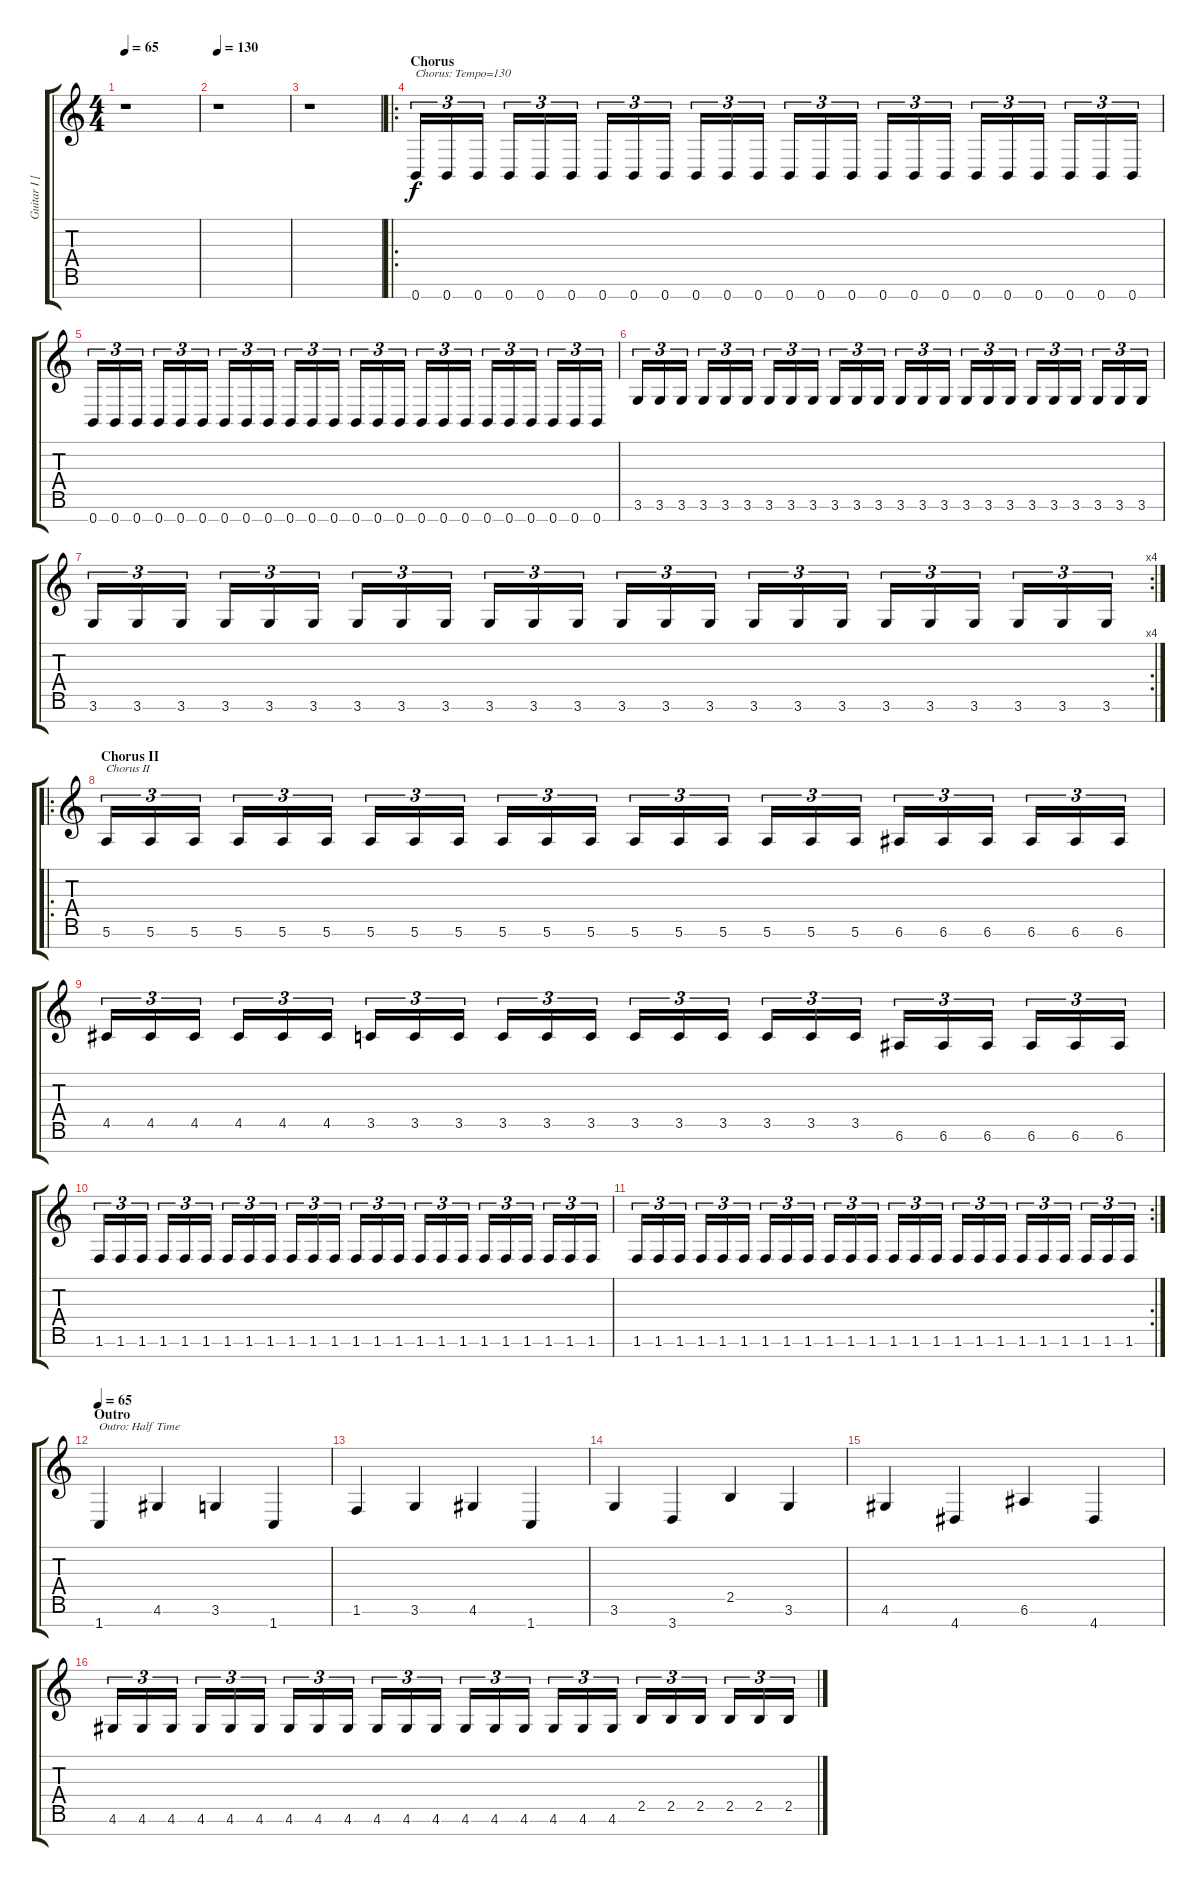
\track ("Guitar I [Insahn]" "Guitar I [") {instrument distortionguitar}
\staff {score tabs}
\tuning (E4 B3 G3 D3 A2 E2 B1) {hide}
\ts (4 4)
\tempo 65
\clef g2
\ks c
r.1{dy f} |
\tempo 130
r.1 |
r.1 |
\ro
\section ("" "Chorus")
0.7.16{tu (3 2) txt "Chorus: Tempo=130"} 0.7.16{tu (3 2)} 0.7.16{tu (3 2)} 0.7.16{tu (3 2)} 0.7.16{tu (3 2)} 0.7.16{tu (3 2)} 0.7.16{tu (3 2)} 0.7.16{tu (3 2)} 0.7.16{tu (3 2)} 0.7.16{tu (3 2)} 0.7.16{tu (3 2)} 0.7.16{tu (3 2)} 0.7.16{tu (3 2)} 0.7.16{tu (3 2)} 0.7.16{tu (3 2)} 0.7.16{tu (3 2)} 0.7.16{tu (3 2)} 0.7.16{tu (3 2)} 0.7.16{tu (3 2)} 0.7.16{tu (3 2)} 0.7.16{tu (3 2)} 0.7.16{tu (3 2)} 0.7.16{tu (3 2)} 0.7.16{tu (3 2)} |
0.7.16{tu (3 2)} 0.7.16{tu (3 2)} 0.7.16{tu (3 2)} 0.7.16{tu (3 2)} 0.7.16{tu (3 2)} 0.7.16{tu (3 2)} 0.7.16{tu (3 2)} 0.7.16{tu (3 2)} 0.7.16{tu (3 2)} 0.7.16{tu (3 2)} 0.7.16{tu (3 2)} 0.7.16{tu (3 2)} 0.7.16{tu (3 2)} 0.7.16{tu (3 2)} 0.7.16{tu (3 2)} 0.7.16{tu (3 2)} 0.7.16{tu (3 2)} 0.7.16{tu (3 2)} 0.7.16{tu (3 2)} 0.7.16{tu (3 2)} 0.7.16{tu (3 2)} 0.7.16{tu (3 2)} 0.7.16{tu (3 2)} 0.7.16{tu (3 2)} |
3.6.16{tu (3 2)} 3.6.16{tu (3 2)} 3.6.16{tu (3 2)} 3.6.16{tu (3 2)} 3.6.16{tu (3 2)} 3.6.16{tu (3 2)} 3.6.16{tu (3 2)} 3.6.16{tu (3 2)} 3.6.16{tu (3 2)} 3.6.16{tu (3 2)} 3.6.16{tu (3 2)} 3.6.16{tu (3 2)} 3.6.16{tu (3 2)} 3.6.16{tu (3 2)} 3.6.16{tu (3 2)} 3.6.16{tu (3 2)} 3.6.16{tu (3 2)} 3.6.16{tu (3 2)} 3.6.16{tu (3 2)} 3.6.16{tu (3 2)} 3.6.16{tu (3 2)} 3.6.16{tu (3 2)} 3.6.16{tu (3 2)} 3.6.16{tu (3 2)} |
\rc 4
3.6.16{tu (3 2)} 3.6.16{tu (3 2)} 3.6.16{tu (3 2)} 3.6.16{tu (3 2)} 3.6.16{tu (3 2)} 3.6.16{tu (3 2)} 3.6.16{tu (3 2)} 3.6.16{tu (3 2)} 3.6.16{tu (3 2)} 3.6.16{tu (3 2)} 3.6.16{tu (3 2)} 3.6.16{tu (3 2)} 3.6.16{tu (3 2)} 3.6.16{tu (3 2)} 3.6.16{tu (3 2)} 3.6.16{tu (3 2)} 3.6.16{tu (3 2)} 3.6.16{tu (3 2)} 3.6.16{tu (3 2)} 3.6.16{tu (3 2)} 3.6.16{tu (3 2)} 3.6.16{tu (3 2)} 3.6.16{tu (3 2)} 3.6.16{tu (3 2)} |
\ro
\section ("" "Chorus II")
5.6.16{tu (3 2) txt "Chorus II"} 5.6.16{tu (3 2)} 5.6.16{tu (3 2)} 5.6.16{tu (3 2)} 5.6.16{tu (3 2)} 5.6.16{tu (3 2)} 5.6.16{tu (3 2)} 5.6.16{tu (3 2)} 5.6.16{tu (3 2)} 5.6.16{tu (3 2)} 5.6.16{tu (3 2)} 5.6.16{tu (3 2)} 5.6.16{tu (3 2)} 5.6.16{tu (3 2)} 5.6.16{tu (3 2)} 5.6.16{tu (3 2)} 5.6.16{tu (3 2)} 5.6.16{tu (3 2)} 6.6.16{tu (3 2)} 6.6.16{tu (3 2)} 6.6.16{tu (3 2)} 6.6.16{tu (3 2)} 6.6.16{tu (3 2)} 6.6.16{tu (3 2)} |
4.5.16{tu (3 2)} 4.5.16{tu (3 2)} 4.5.16{tu (3 2)} 4.5.16{tu (3 2)} 4.5.16{tu (3 2)} 4.5.16{tu (3 2)} 3.5.16{tu (3 2)} 3.5.16{tu (3 2)} 3.5.16{tu (3 2)} 3.5.16{tu (3 2)} 3.5.16{tu (3 2)} 3.5.16{tu (3 2)} 3.5.16{tu (3 2)} 3.5.16{tu (3 2)} 3.5.16{tu (3 2)} 3.5.16{tu (3 2)} 3.5.16{tu (3 2)} 3.5.16{tu (3 2)} 6.6.16{tu (3 2)} 6.6.16{tu (3 2)} 6.6.16{tu (3 2)} 6.6.16{tu (3 2)} 6.6.16{tu (3 2)} 6.6.16{tu (3 2)} |
1.6.16{tu (3 2)} 1.6.16{tu (3 2)} 1.6.16{tu (3 2)} 1.6.16{tu (3 2)} 1.6.16{tu (3 2)} 1.6.16{tu (3 2)} 1.6.16{tu (3 2)} 1.6.16{tu (3 2)} 1.6.16{tu (3 2)} 1.6.16{tu (3 2)} 1.6.16{tu (3 2)} 1.6.16{tu (3 2)} 1.6.16{tu (3 2)} 1.6.16{tu (3 2)} 1.6.16{tu (3 2)} 1.6.16{tu (3 2)} 1.6.16{tu (3 2)} 1.6.16{tu (3 2)} 1.6.16{tu (3 2)} 1.6.16{tu (3 2)} 1.6.16{tu (3 2)} 1.6.16{tu (3 2)} 1.6.16{tu (3 2)} 1.6.16{tu (3 2)} |
\rc 2
1.6.16{tu (3 2)} 1.6.16{tu (3 2)} 1.6.16{tu (3 2)} 1.6.16{tu (3 2)} 1.6.16{tu (3 2)} 1.6.16{tu (3 2)} 1.6.16{tu (3 2)} 1.6.16{tu (3 2)} 1.6.16{tu (3 2)} 1.6.16{tu (3 2)} 1.6.16{tu (3 2)} 1.6.16{tu (3 2)} 1.6.16{tu (3 2)} 1.6.16{tu (3 2)} 1.6.16{tu (3 2)} 1.6.16{tu (3 2)} 1.6.16{tu (3 2)} 1.6.16{tu (3 2)} 1.6.16{tu (3 2)} 1.6.16{tu (3 2)} 1.6.16{tu (3 2)} 1.6.16{tu (3 2)} 1.6.16{tu (3 2)} 1.6.16{tu (3 2)} |
\section ("" "Outro")
\tempo 65
1.7.4{txt "Outro: Half Time"} 4.6.4 3.6.4 1.7.4 |
1.6.4 3.6.4 4.6.4 1.7.4 |
3.6.4 3.7.4 2.5.4 3.6.4 |
4.6.4 4.7.4 6.6.4 4.7.4 |
4.6.16{tu (3 2)} 4.6.16{tu (3 2)} 4.6.16{tu (3 2)} 4.6.16{tu (3 2)} 4.6.16{tu (3 2)} 4.6.16{tu (3 2)} 4.6.16{tu (3 2)} 4.6.16{tu (3 2)} 4.6.16{tu (3 2)} 4.6.16{tu (3 2)} 4.6.16{tu (3 2)} 4.6.16{tu (3 2)} 4.6.16{tu (3 2)} 4.6.16{tu (3 2)} 4.6.16{tu (3 2)} 4.6.16{tu (3 2)} 4.6.16{tu (3 2)} 4.6.16{tu (3 2)} 2.5.16{tu (3 2)} 2.5.16{tu (3 2)} 2.5.16{tu (3 2)} 2.5.16{tu (3 2)} 2.5.16{tu (3 2)} 2.5.16{tu (3 2)}
